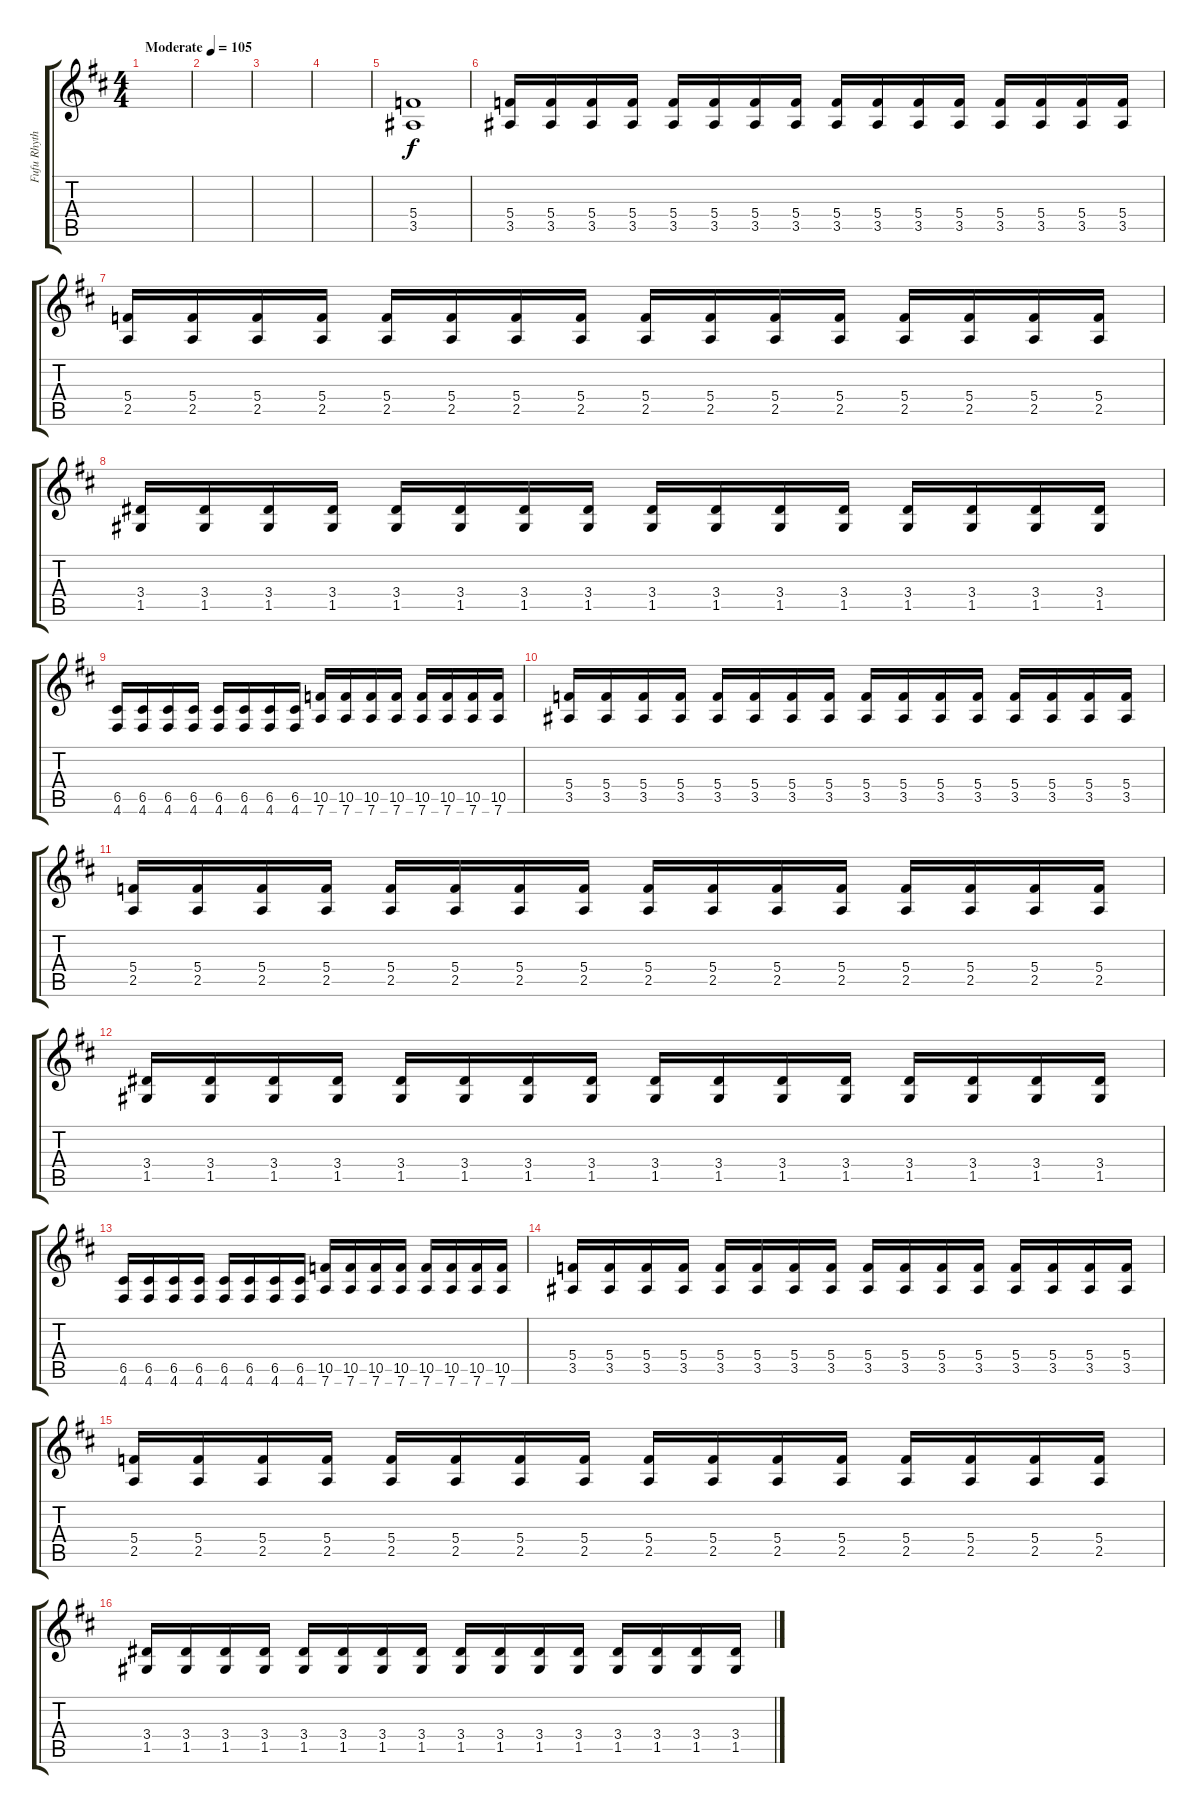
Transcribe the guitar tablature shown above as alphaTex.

\track ("Fufu Rhythm" "Fufu Rhyth") {instrument distortionguitar}
\staff {score tabs}
\tuning (D4 A3 F3 C3 G2 D2) {hide}
\ts (4 4)
\tempo (105 "Moderate")
\clef g2
\ks d
|
|
|
|
(5.4 3.5).1 |
(5.4 3.5).16 (5.4 3.5).16 (5.4 3.5).16 (5.4 3.5).16 (5.4 3.5).16 (5.4 3.5).16 (5.4 3.5).16 (5.4 3.5).16 (5.4 3.5).16 (5.4 3.5).16 (5.4 3.5).16 (5.4 3.5).16 (5.4 3.5).16 (5.4 3.5).16 (5.4 3.5).16 (5.4 3.5).16 |
(5.4 2.5).16 (5.4 2.5).16 (5.4 2.5).16 (5.4 2.5).16 (5.4 2.5).16 (5.4 2.5).16 (5.4 2.5).16 (5.4 2.5).16 (5.4 2.5).16 (5.4 2.5).16 (5.4 2.5).16 (5.4 2.5).16 (5.4 2.5).16 (5.4 2.5).16 (5.4 2.5).16 (5.4 2.5).16 |
(3.4 1.5).16 (3.4 1.5).16 (3.4 1.5).16 (3.4 1.5).16 (3.4 1.5).16 (3.4 1.5).16 (3.4 1.5).16 (3.4 1.5).16 (3.4 1.5).16 (3.4 1.5).16 (3.4 1.5).16 (3.4 1.5).16 (3.4 1.5).16 (3.4 1.5).16 (3.4 1.5).16 (3.4 1.5).16 |
(6.5 4.6).16 (6.5 4.6).16 (6.5 4.6).16 (6.5 4.6).16 (6.5 4.6).16 (6.5 4.6).16 (6.5 4.6).16 (6.5 4.6).16 (10.5 7.6).16 (10.5 7.6).16 (10.5 7.6).16 (10.5 7.6).16 (10.5 7.6).16 (10.5 7.6).16 (10.5 7.6).16 (10.5 7.6).16 |
(5.4 3.5).16 (5.4 3.5).16 (5.4 3.5).16 (5.4 3.5).16 (5.4 3.5).16 (5.4 3.5).16 (5.4 3.5).16 (5.4 3.5).16 (5.4 3.5).16 (5.4 3.5).16 (5.4 3.5).16 (5.4 3.5).16 (5.4 3.5).16 (5.4 3.5).16 (5.4 3.5).16 (5.4 3.5).16 |
(5.4 2.5).16 (5.4 2.5).16 (5.4 2.5).16 (5.4 2.5).16 (5.4 2.5).16 (5.4 2.5).16 (5.4 2.5).16 (5.4 2.5).16 (5.4 2.5).16 (5.4 2.5).16 (5.4 2.5).16 (5.4 2.5).16 (5.4 2.5).16 (5.4 2.5).16 (5.4 2.5).16 (5.4 2.5).16 |
(3.4 1.5).16 (3.4 1.5).16 (3.4 1.5).16 (3.4 1.5).16 (3.4 1.5).16 (3.4 1.5).16 (3.4 1.5).16 (3.4 1.5).16 (3.4 1.5).16 (3.4 1.5).16 (3.4 1.5).16 (3.4 1.5).16 (3.4 1.5).16 (3.4 1.5).16 (3.4 1.5).16 (3.4 1.5).16 |
(6.5 4.6).16 (6.5 4.6).16 (6.5 4.6).16 (6.5 4.6).16 (6.5 4.6).16 (6.5 4.6).16 (6.5 4.6).16 (6.5 4.6).16 (10.5 7.6).16 (10.5 7.6).16 (10.5 7.6).16 (10.5 7.6).16 (10.5 7.6).16 (10.5 7.6).16 (10.5 7.6).16 (10.5 7.6).16 |
(5.4 3.5).16 (5.4 3.5).16 (5.4 3.5).16 (5.4 3.5).16 (5.4 3.5).16 (5.4 3.5).16 (5.4 3.5).16 (5.4 3.5).16 (5.4 3.5).16 (5.4 3.5).16 (5.4 3.5).16 (5.4 3.5).16 (5.4 3.5).16 (5.4 3.5).16 (5.4 3.5).16 (5.4 3.5).16 |
(5.4 2.5).16 (5.4 2.5).16 (5.4 2.5).16 (5.4 2.5).16 (5.4 2.5).16 (5.4 2.5).16 (5.4 2.5).16 (5.4 2.5).16 (5.4 2.5).16 (5.4 2.5).16 (5.4 2.5).16 (5.4 2.5).16 (5.4 2.5).16 (5.4 2.5).16 (5.4 2.5).16 (5.4 2.5).16 |
(3.4 1.5).16 (3.4 1.5).16 (3.4 1.5).16 (3.4 1.5).16 (3.4 1.5).16 (3.4 1.5).16 (3.4 1.5).16 (3.4 1.5).16 (3.4 1.5).16 (3.4 1.5).16 (3.4 1.5).16 (3.4 1.5).16 (3.4 1.5).16 (3.4 1.5).16 (3.4 1.5).16 (3.4 1.5).16
